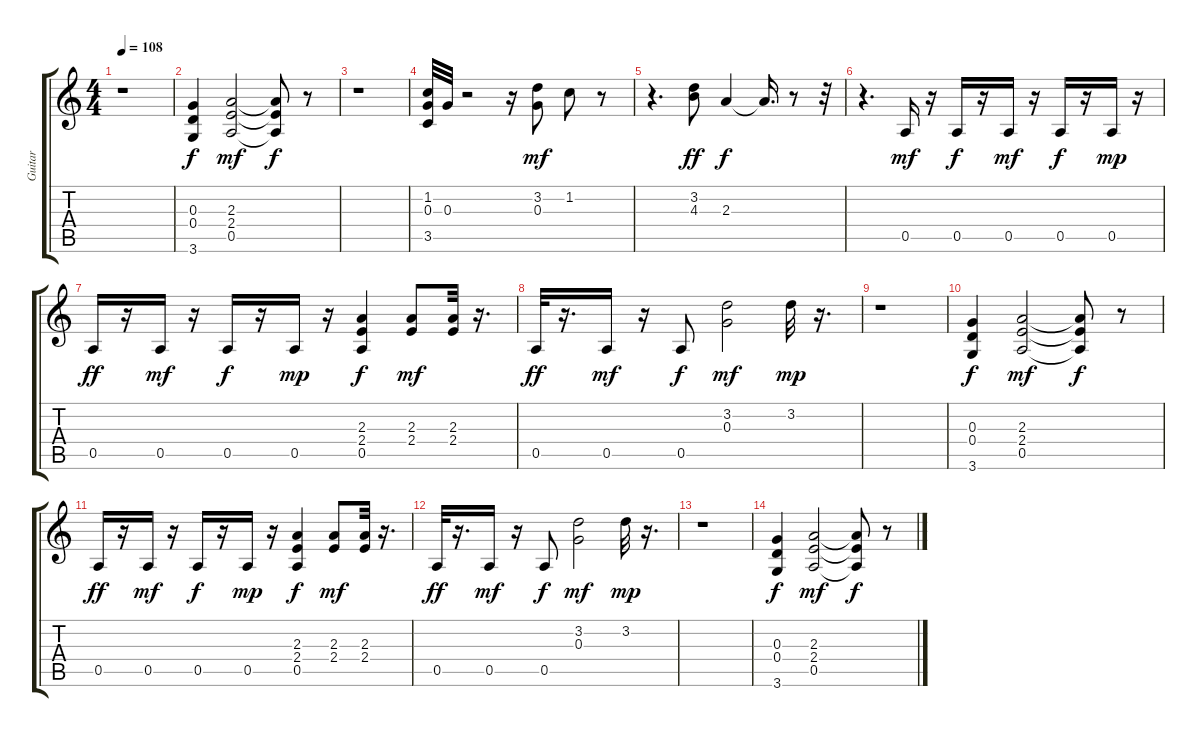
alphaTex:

\track ("Guitar" "Guitar") {instrument electricguitarclean}
\staff {score tabs}
\tuning (E4 B3 G3 D3 A2 E2) {hide}
\ts (4 4)
\tempo 108
\clef g2
\ks c
r.1{dy mp} |
(0.3 0.4 3.6).4{dy f} (2.3 2.4 0.5).2{dy mf} (2.3{t} 2.4{t} 0.5{t}).8{dy f} r.8 |
r.1 |
(1.2 0.3 3.5).32 0.3.32 r.2 r.16 (3.2 0.3).8{dy mf} 1.2.8 r.8 |
r.4{d} (3.2 4.3).8{dy ff} 2.3.4{dy f} 2.3{t}.16{d} r.8 r.32 |
r.4{d} 0.5.16{dy mf} r.16 0.5.16{dy f} r.16 0.5.16{dy mf} r.16 0.5.16{dy f} r.16 0.5.16{dy mp} r.16 |
0.5.16{dy ff} r.16 0.5.16{dy mf} r.16 0.5.16{dy f} r.16 0.5.16{dy mp} r.16 (2.3 2.4 0.5).4{dy f} (2.3 2.4).8{dy mf} (2.3 2.4).32 r.16{d} |
0.5.32{dy ff} r.16{d} 0.5.16{dy mf} r.16 0.5.8{dy f} (3.2 0.3).2{dy mf} 3.2.32{dy mp} r.16{d} |
r.1 |
(0.3 0.4 3.6).4{dy f} (2.3 2.4 0.5).2{dy mf} (2.3{t} 2.4{t} 0.5{t}).8{dy f} r.8 |
0.5.16{dy ff} r.16 0.5.16{dy mf} r.16 0.5.16{dy f} r.16 0.5.16{dy mp} r.16 (2.3 2.4 0.5).4{dy f} (2.3 2.4).8{dy mf} (2.3 2.4).32 r.16{d} |
0.5.32{dy ff} r.16{d} 0.5.16{dy mf} r.16 0.5.8{dy f} (3.2 0.3).2{dy mf} 3.2.32{dy mp} r.16{d} |
r.1 |
(0.3 0.4 3.6).4{dy f} (2.3 2.4 0.5).2{dy mf} (2.3{t} 2.4{t} 0.5{t}).8{dy f} r.8
